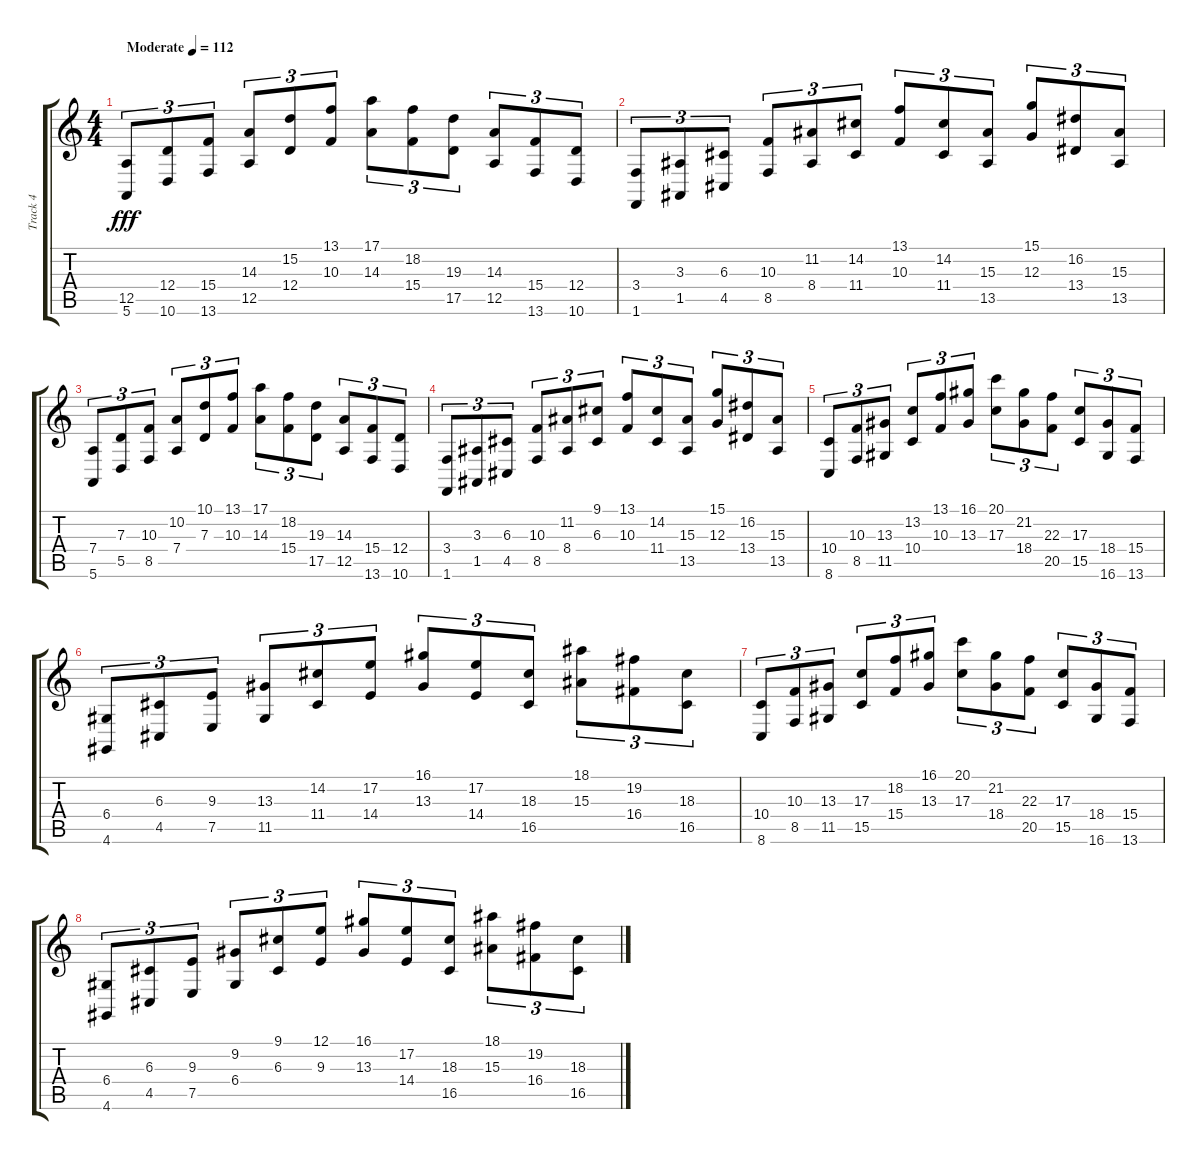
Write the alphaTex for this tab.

\track ("Track 4" "Track 4") {instrument pad7halo}
\staff {score tabs}
\tuning (E4 B3 G3 D3 A2 E2) {hide}
\ts (4 4)
\tempo (112 "Moderate")
\clef g2
\ks c
(12.5 5.6).8{tu (3 2) dy fff instrument pad7halo} (12.4 10.6).8{tu (3 2)} (15.4 13.6).8{tu (3 2)} (14.3 12.5).8{tu (3 2)} (15.2 12.4).8{tu (3 2)} (13.1 10.3).8{tu (3 2)} (17.1 14.3).8{tu (3 2)} (18.2 15.4).8{tu (3 2)} (19.3 17.5).8{tu (3 2)} (14.3 12.5).8{tu (3 2)} (15.4 13.6).8{tu (3 2)} (12.4 10.6).8{tu (3 2)} |
(3.4 1.6).8{tu (3 2)} (3.3 1.5).8{tu (3 2)} (6.3 4.5).8{tu (3 2)} (10.3 8.5).8{tu (3 2)} (11.2 8.4).8{tu (3 2)} (14.2 11.4).8{tu (3 2)} (13.1 10.3).8{tu (3 2)} (14.2 11.4).8{tu (3 2)} (15.3 13.5).8{tu (3 2)} (15.1 12.3).8{tu (3 2)} (16.2 13.4).8{tu (3 2)} (15.3 13.5).8{tu (3 2)} |
(7.4 5.6).8{tu (3 2)} (7.3 5.5).8{tu (3 2)} (10.3 8.5).8{tu (3 2)} (10.2 7.4).8{tu (3 2)} (10.1 7.3).8{tu (3 2)} (13.1 10.3).8{tu (3 2)} (17.1 14.3).8{tu (3 2)} (18.2 15.4).8{tu (3 2)} (19.3 17.5).8{tu (3 2)} (14.3 12.5).8{tu (3 2)} (15.4 13.6).8{tu (3 2)} (12.4 10.6).8{tu (3 2)} |
(3.4 1.6).8{tu (3 2)} (3.3 1.5).8{tu (3 2)} (6.3 4.5).8{tu (3 2)} (10.3 8.5).8{tu (3 2)} (11.2 8.4).8{tu (3 2)} (9.1 6.3).8{tu (3 2)} (13.1 10.3).8{tu (3 2)} (14.2 11.4).8{tu (3 2)} (15.3 13.5).8{tu (3 2)} (15.1 12.3).8{tu (3 2)} (16.2 13.4).8{tu (3 2)} (15.3 13.5).8{tu (3 2)} |
(10.4 8.6).8{tu (3 2)} (10.3 8.5).8{tu (3 2)} (13.3 11.5).8{tu (3 2)} (13.2 10.4).8{tu (3 2)} (13.1 10.3).8{tu (3 2)} (16.1 13.3).8{tu (3 2)} (20.1 17.3).8{tu (3 2)} (21.2 18.4).8{tu (3 2)} (22.3 20.5).8{tu (3 2)} (17.3 15.5).8{tu (3 2)} (18.4 16.6).8{tu (3 2)} (15.4 13.6).8{tu (3 2)} |
(6.4 4.6).8{tu (3 2)} (6.3 4.5).8{tu (3 2)} (9.3 7.5).8{tu (3 2)} (13.3 11.5).8{tu (3 2)} (14.2 11.4).8{tu (3 2)} (17.2 14.4).8{tu (3 2)} (16.1 13.3).8{tu (3 2)} (17.2 14.4).8{tu (3 2)} (18.3 16.5).8{tu (3 2)} (18.1 15.3).8{tu (3 2)} (19.2 16.4).8{tu (3 2)} (18.3 16.5).8{tu (3 2)} |
(10.4 8.6).8{tu (3 2)} (10.3 8.5).8{tu (3 2)} (13.3 11.5).8{tu (3 2)} (17.3 15.5).8{tu (3 2)} (18.2 15.4).8{tu (3 2)} (16.1 13.3).8{tu (3 2)} (20.1 17.3).8{tu (3 2)} (21.2 18.4).8{tu (3 2)} (22.3 20.5).8{tu (3 2)} (17.3 15.5).8{tu (3 2)} (18.4 16.6).8{tu (3 2)} (15.4 13.6).8{tu (3 2)} |
(6.4 4.6).8{tu (3 2)} (6.3 4.5).8{tu (3 2)} (9.3 7.5).8{tu (3 2)} (9.2 6.4).8{tu (3 2)} (9.1 6.3).8{tu (3 2)} (12.1 9.3).8{tu (3 2)} (16.1 13.3).8{tu (3 2)} (17.2 14.4).8{tu (3 2)} (18.3 16.5).8{tu (3 2)} (18.1 15.3).8{tu (3 2)} (19.2 16.4).8{tu (3 2)} (18.3 16.5).8{tu (3 2)}
